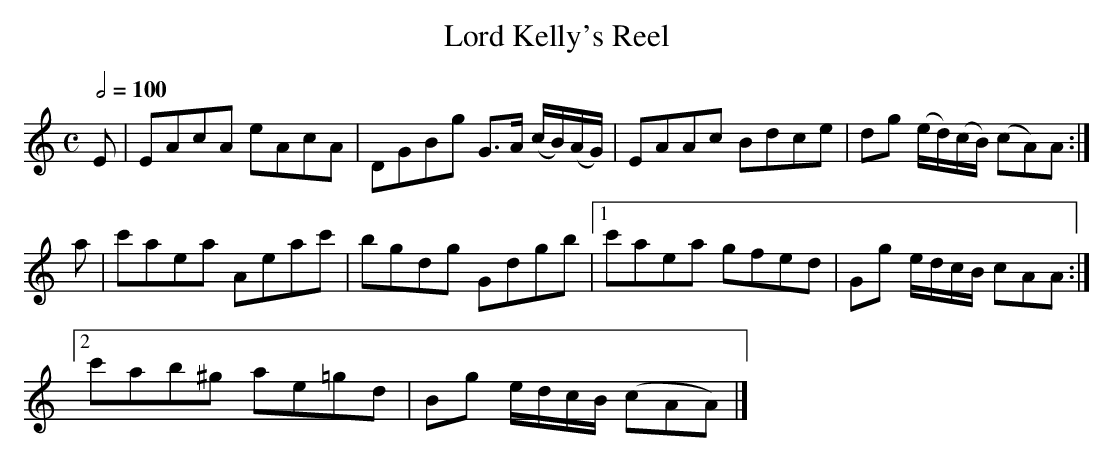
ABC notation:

X:1
T:Lord Kelly's Reel
M:C
L:1/8
Q:1/2=100
K:A Minor
E|EAcA  eAcA |DGBg G>A (c/B/)(A/G/)|   EAAc   Bdce |dg (e/d/)(c/B/) (cA)A:|
a|c'aea Aeac'|bgdg Gdgb            |[1 c'aea  gfed |Gg  e/d/c/B/     cAA :|
                                    [2 c'ab^g ae=gd|Bg  e/d/c/B/    (cAA)|]
